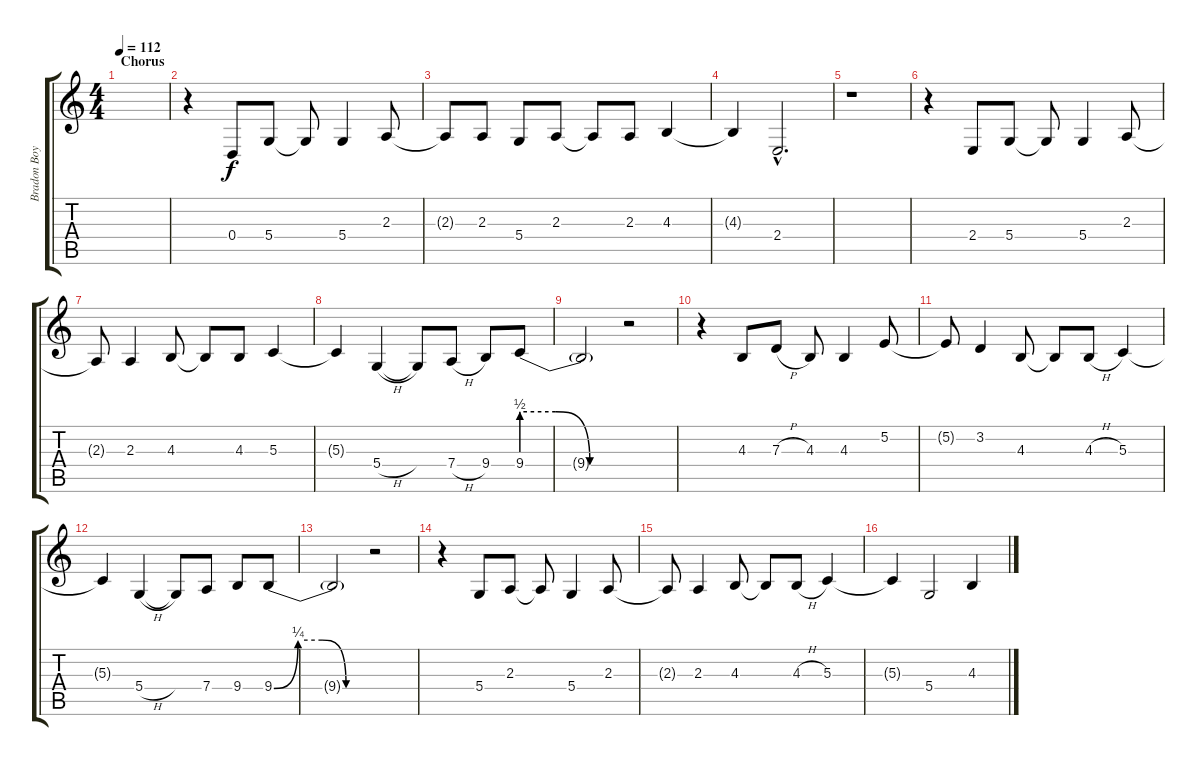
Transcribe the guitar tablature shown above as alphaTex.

\track ("Bradon Boyd (voice)" "Bradon Boy") {instrument lead3calliope}
\staff {score tabs}
\tuning (E4 B3 G3 D3 A2 E2) {hide}
\ts (4 4)
\section ("" "Chorus")
\tempo 112
\clef g2
\ks c
|
r.4 0.4.8 5.4.8 5.4{t}.8 5.4.4 2.3.8 |
2.3{t}.8 2.3.8 5.4.8 2.3.8 2.3{t}.8 2.3.8 4.3.4 |
4.3{t}.4 2.4{hac}.2{d} |
r.1 |
r.4 2.4.8 5.4.8 5.4{t}.8 5.4.4 2.3.8 |
2.3{t}.8 2.3.4 4.3.8 4.3{t}.8 4.3.8 5.3.4 |
5.3{t}.4 5.4{h}.4 5.4{t}.8 7.4{h}.8 9.4.8 9.4{be (custom 0 2 20 2 40 0 60 0)}.8 |
9.4{t}.2 r.2 |
r.4 4.3.8 7.3{h}.8 4.3.8 4.3.4 5.2.8 |
5.2{t}.8 3.2.4 4.3.8 4.3{t}.8 4.3{h}.8 5.3.4 |
5.3{t}.4 5.4{h}.4 5.4{t}.8 7.4.8 9.4.8 9.4{be (custom 0 0 15 1 30 1 45 0 60 0)}.8 |
9.4{t}.2 r.2 |
r.4 5.4.8 2.3.8 2.3{t}.8 5.4.4 2.3.8 |
2.3{t}.8 2.3.4 4.3.8 4.3{t}.8 4.3{h}.8 5.3.4 |
5.3{t}.4 5.4.2 4.3.4
